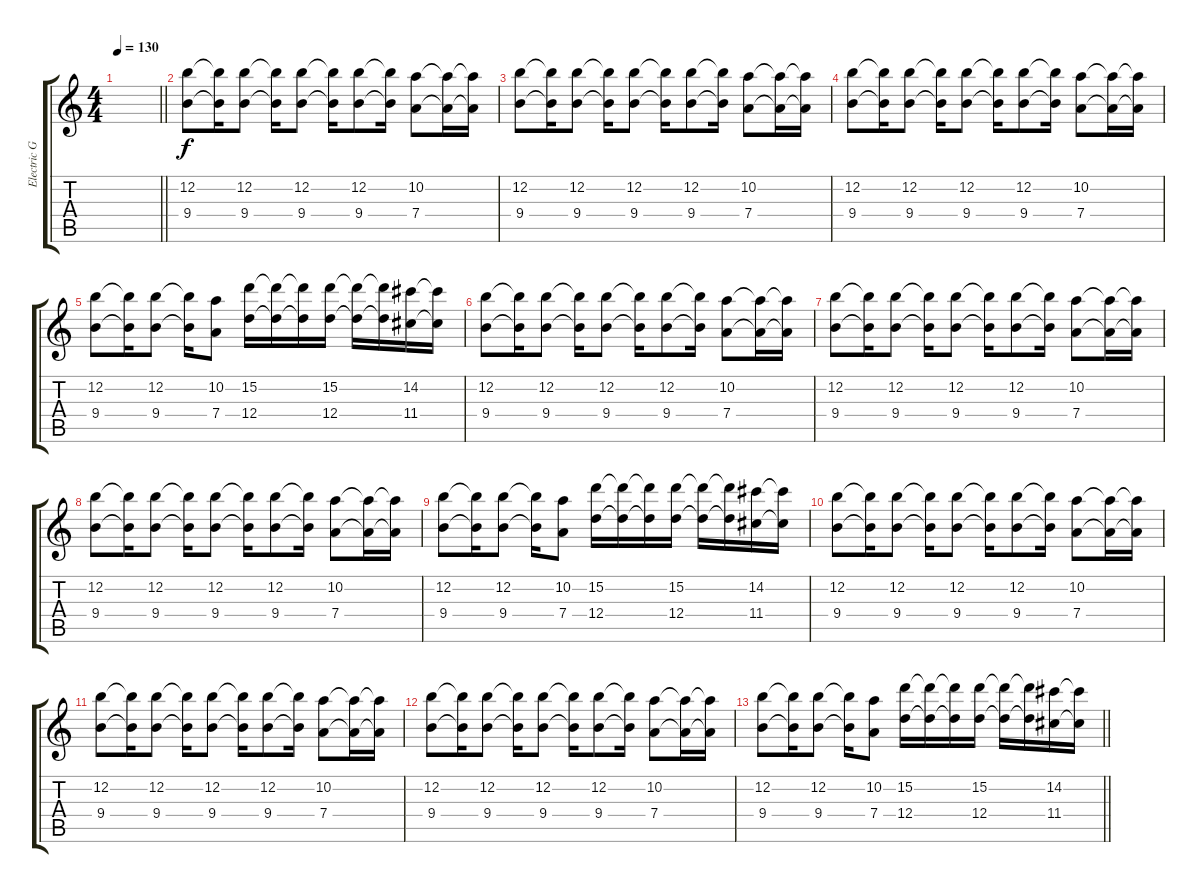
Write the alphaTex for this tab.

\track ("Electric Guitar" "Electric G") {instrument distortionguitar}
\staff {score tabs}
\tuning (E4 B3 G3 D3 A2 E2) {hide}
\ts (4 4)
\tempo 130
\clef g2
\barLineRight lightlight
\ks c
|
(12.2 9.4).8 (12.2{t} 9.4{t}).16 (12.2 9.4).8 (12.2{t} 9.4{t}).16 (12.2 9.4).8 (12.2{t} 9.4{t}).16 (12.2 9.4).8 (12.2{t} 9.4{t}).16 (10.2 7.4).8 (10.2{t} 7.4{t}).16 (10.2{t} 7.4{t}).16 |
(12.2 9.4).8 (12.2{t} 9.4{t}).16 (12.2 9.4).8 (12.2{t} 9.4{t}).16 (12.2 9.4).8 (12.2{t} 9.4{t}).16 (12.2 9.4).8 (12.2{t} 9.4{t}).16 (10.2 7.4).8 (10.2{t} 7.4{t}).16 (10.2{t} 7.4{t}).16 |
(12.2 9.4).8 (12.2{t} 9.4{t}).16 (12.2 9.4).8 (12.2{t} 9.4{t}).16 (12.2 9.4).8 (12.2{t} 9.4{t}).16 (12.2 9.4).8 (12.2{t} 9.4{t}).16 (10.2 7.4).8 (10.2{t} 7.4{t}).16 (10.2{t} 7.4{t}).16 |
(12.2 9.4).8 (12.2{t} 9.4{t}).16 (12.2 9.4).8 (12.2{t} 9.4{t}).16 (10.2 7.4).8 (15.2 12.4).16 (15.2{t} 12.4{t}).16 (15.2{t} 12.4{t}).16 (15.2 12.4).16 (15.2{t} 12.4{t}).16 (15.2{t} 12.4{t}).16 (14.2 11.4).16 (14.2{t} 11.4{t}).16 |
(12.2 9.4).8 (12.2{t} 9.4{t}).16 (12.2 9.4).8 (12.2{t} 9.4{t}).16 (12.2 9.4).8 (12.2{t} 9.4{t}).16 (12.2 9.4).8 (12.2{t} 9.4{t}).16 (10.2 7.4).8 (10.2{t} 7.4{t}).16 (10.2{t} 7.4{t}).16 |
(12.2 9.4).8 (12.2{t} 9.4{t}).16 (12.2 9.4).8 (12.2{t} 9.4{t}).16 (12.2 9.4).8 (12.2{t} 9.4{t}).16 (12.2 9.4).8 (12.2{t} 9.4{t}).16 (10.2 7.4).8 (10.2{t} 7.4{t}).16 (10.2{t} 7.4{t}).16 |
(12.2 9.4).8 (12.2{t} 9.4{t}).16 (12.2 9.4).8 (12.2{t} 9.4{t}).16 (12.2 9.4).8 (12.2{t} 9.4{t}).16 (12.2 9.4).8 (12.2{t} 9.4{t}).16 (10.2 7.4).8 (10.2{t} 7.4{t}).16 (10.2{t} 7.4{t}).16 |
(12.2 9.4).8 (12.2{t} 9.4{t}).16 (12.2 9.4).8 (12.2{t} 9.4{t}).16 (10.2 7.4).8 (15.2 12.4).16 (15.2{t} 12.4{t}).16 (15.2{t} 12.4{t}).16 (15.2 12.4).16 (15.2{t} 12.4{t}).16 (15.2{t} 12.4{t}).16 (14.2 11.4).16 (14.2{t} 11.4{t}).16 |
(12.2 9.4).8 (12.2{t} 9.4{t}).16 (12.2 9.4).8 (12.2{t} 9.4{t}).16 (12.2 9.4).8 (12.2{t} 9.4{t}).16 (12.2 9.4).8 (12.2{t} 9.4{t}).16 (10.2 7.4).8 (10.2{t} 7.4{t}).16 (10.2{t} 7.4{t}).16 |
(12.2 9.4).8 (12.2{t} 9.4{t}).16 (12.2 9.4).8 (12.2{t} 9.4{t}).16 (12.2 9.4).8 (12.2{t} 9.4{t}).16 (12.2 9.4).8 (12.2{t} 9.4{t}).16 (10.2 7.4).8 (10.2{t} 7.4{t}).16 (10.2{t} 7.4{t}).16 |
(12.2 9.4).8 (12.2{t} 9.4{t}).16 (12.2 9.4).8 (12.2{t} 9.4{t}).16 (12.2 9.4).8 (12.2{t} 9.4{t}).16 (12.2 9.4).8 (12.2{t} 9.4{t}).16 (10.2 7.4).8 (10.2{t} 7.4{t}).16 (10.2{t} 7.4{t}).16 |
\barLineRight lightlight
(12.2 9.4).8 (12.2{t} 9.4{t}).16 (12.2 9.4).8 (12.2{t} 9.4{t}).16 (10.2 7.4).8 (15.2 12.4).16 (15.2{t} 12.4{t}).16 (15.2{t} 12.4{t}).16 (15.2 12.4).16 (15.2{t} 12.4{t}).16 (15.2{t} 12.4{t}).16 (14.2 11.4).16 (14.2{t} 11.4{t}).16
